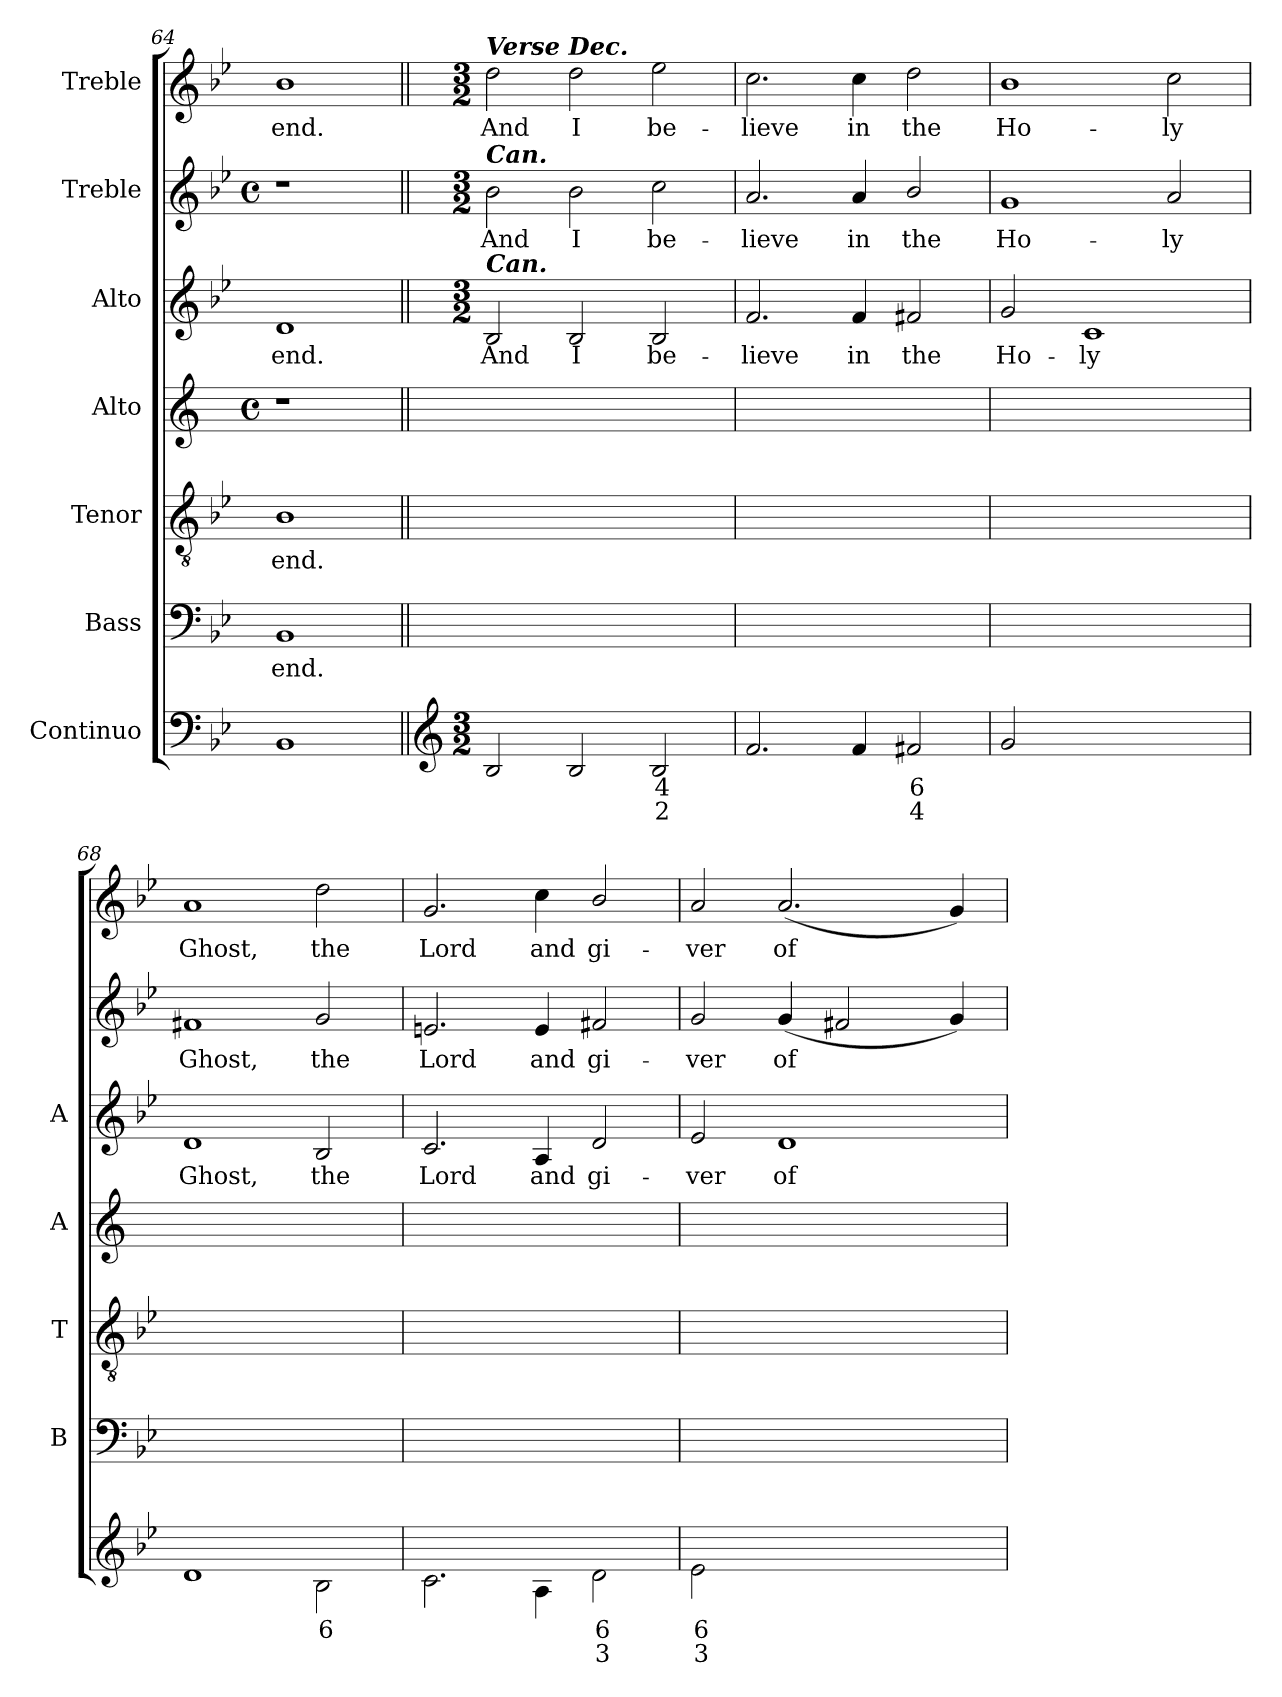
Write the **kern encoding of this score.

**kern	**text	**text	**kern	**text	**kern	**text	**kern	**kern	**text	**kern	**text	**kern	**text
*part7	*part7	*part7	*part6	*part6	*part5	*part5	*part4	*part3	*part3	*part2	*part2	*part1	*part1
*staff7	*staff7	*staff7	*staff6	*staff6	*staff5	*staff5	*staff4	*staff3	*staff3	*staff2	*staff2	*staff1	*staff1
*I"Continuo	*	*	*I"Bass	*	*I"Tenor	*	*I"Alto	*I"Alto	*	*I"Treble	*	*I"Treble	*
*	*	*	*I'B	*	*I'T	*	*I'A	*I'A	*	*	*	*	*
*clefF4	*	*	*clefF4	*	*clefGv2	*	*clefG2	*clefG2	*	*clefG2	*	*clefG2	*
*k[b-e-]	*	*	*k[b-e-]	*	*k[b-e-]	*	*k[]	*k[b-e-]	*	*k[b-e-]	*	*k[b-e-]	*
*B-:	*	*	*B-:	*	*B-:	*	*	*B-:	*	*B-:	*	*B-:	*
*	*	*	*	*	*	*	*M4/4	*	*	*M4/4	*	*	*
*	*	*	*	*	*	*	*met(c)	*	*	*met(c)	*	*	*
=64	=64	=64	=64	=64	=64	=64	=64	=64	=64	=64	=64	=64	=64
!	!	!	!	!LO:LY:b	!	!LO:LY:b	!	!	!LO:LY:b	!	!	!	!LO:LY:b
1BB-	.	.	1BB-	end.	1B-	end.	1r	1d	end.	1r	.	1b-	end.
!!LO:PB:g=z
=65||	=65||	=65||	=65||	=65||	=65||	=65||	=65||	=65||	=65||	=65||	=65||	=65||	=65||
*clefG2	*	*	*	*	*	*	*	*	*	*	*	*	*
*M3/2	*	*	*	*	*	*	*	*M3/2	*	*M3/2	*	*M3/2	*
*	*	*	*	*	*	*	*	*	*	*	*	*MM190	*
!	!	!	!	!	!	!	!	!	!	!	!	!LO:TX:a:Bi:t=Verse Dec.	!
!	!	!	!	!	!	!	!	!	!	!LO:TX:a:Bi:t=Can.	!	!	!
!	!	!	!	!	!	!	!	!LO:TX:a:Bi:t=Can.	!	!	!	!	!
!	!	!	!	!	!	!	!	!	!LO:LY:b	!	!LO:LY:b	!	!LO:LY:b
2B-/	.	.	1.r	.	1.r	.	1.r	2B-/	And	2b-\	And	2dd\	And
!	!	!	!	!	!	!	!	!	!LO:LY:b	!	!LO:LY:b	!	!LO:LY:b
2B-/	.	.	.	.	.	.	.	2B-/	I	2b-\	I	2dd\	I
!	!LO:LY:b	!LO:LY:b	!	!	!	!	!	!	!LO:LY:b	!	!LO:LY:b	!	!LO:LY:b
2B-/	4	2	.	.	.	.	.	2B-/	be-	2cc\	be-	2ee-\	be-
=66	=66	=66	=66	=66	=66	=66	=66	=66	=66	=66	=66	=66	=66
!	!	!	!	!	!	!	!	!	!LO:LY:b	!	!LO:LY:b	!	!LO:LY:b
2.f/	.	.	1.r	.	1.r	.	1.r	2.f/	-lieve	2.a/	-lieve	2.cc\	-lieve
!	!	!	!	!	!	!	!	!	!LO:LY:b	!	!LO:LY:b	!	!LO:LY:b
4f/	.	.	.	.	.	.	.	4f/	in	4a/	in	4cc\	in
!	!LO:LY:b	!LO:LY:b	!	!	!	!	!	!	!LO:LY:b	!	!LO:LY:b	!	!LO:LY:b
2f#X/	6	4	.	.	.	.	.	2f#X/	the	2b-/	the	2dd\	the
=67	=67	=67	=67	=67	=67	=67	=67	=67	=67	=67	=67	=67	=67
!	!	!	!	!	!	!	!	!	!LO:LY:b	!	!LO:LY:b	!	!LO:LY:b
2g/	.	.	1.r	.	1.r	.	1.r	2g/	Ho-	1g	Ho-	1b-	Ho-
!	!LO:LY:b	!	!	!	!	!	!	!	!LO:LY:b	!	!	!	!
[2c/yy	7	.	.	.	.	.	.	1c	-ly	.	.	.	.
!	!LO:LY:b	!	!	!	!	!	!	!	!	!	!LO:LY:b	!	!LO:LY:b
2c/yy]	6	.	.	.	.	.	.	.	.	2a/	-ly	2cc\	-ly
=68	=68	=68	=68	=68	=68	=68	=68	=68	=68	=68	=68	=68	=68
!	!	!	!	!	!	!	!	!	!LO:LY:b	!	!LO:LY:b	!	!LO:LY:b
1d	.	.	1.r	.	1.r	.	1.r	1d	Ghost,	1f#X	Ghost,	1a	Ghost,
!	!LO:LY:b	!	!	!	!	!	!	!	!LO:LY:b	!	!LO:LY:b	!	!LO:LY:b
2B-\	6	.	.	.	.	.	.	2B-/	the	2g/	the	2dd\	the
=69	=69	=69	=69	=69	=69	=69	=69	=69	=69	=69	=69	=69	=69
!	!	!	!	!	!	!	!	!	!LO:LY:b	!	!LO:LY:b	!	!LO:LY:b
2.c\	.	.	1.r	.	1.r	.	1.r	2.c/	Lord	2.en/	Lord	2.g/	Lord
!	!	!	!	!	!	!	!	!	!LO:LY:b	!	!LO:LY:b	!	!LO:LY:b
4A\	.	.	.	.	.	.	.	4A/	and	4e/	and	4cc\	and
!	!LO:LY:b	!LO:LY:b	!	!	!	!	!	!	!LO:LY:b	!	!LO:LY:b	!	!LO:LY:b
2d\	6	3	.	.	.	.	.	2d/	gi-	2f#X/	gi-	2b-/	gi-
=70	=70	=70	=70	=70	=70	=70	=70	=70	=70	=70	=70	=70	=70
!	!LO:LY:b	!LO:LY:b	!	!	!	!	!	!	!LO:LY:b	!	!LO:LY:b	!	!LO:LY:b
2e-\	6	3	1.r	.	1.r	.	1.r	2e-/	-ver	2g/	-ver	2a/	-ver
!	!LO:LY:b	!LO:LY:b	!	!	!	!	!	!	!LO:LY:b	!	!LO:LY:b	!	!LO:LY:b
[2d\yy	5	4	.	.	.	.	.	1d	of	(<4g/	of	(<2.a/	of
.	.	.	.	.	.	.	.	.	.	2f#X/	.	.	.
!	!	!LO:LY:b	!	!	!	!	!	!	!	!	!	!	!
2d\yy]	.	3	.	.	.	.	.	.	.	.	.	.	.
.	.	.	.	.	.	.	.	.	.	4g/)	.	4g/)	.
=	=	=	=	=	=	=	=	=	=	=	=	=	=
*-	*-	*-	*-	*-	*-	*-	*-	*-	*-	*-	*-	*-	*-
